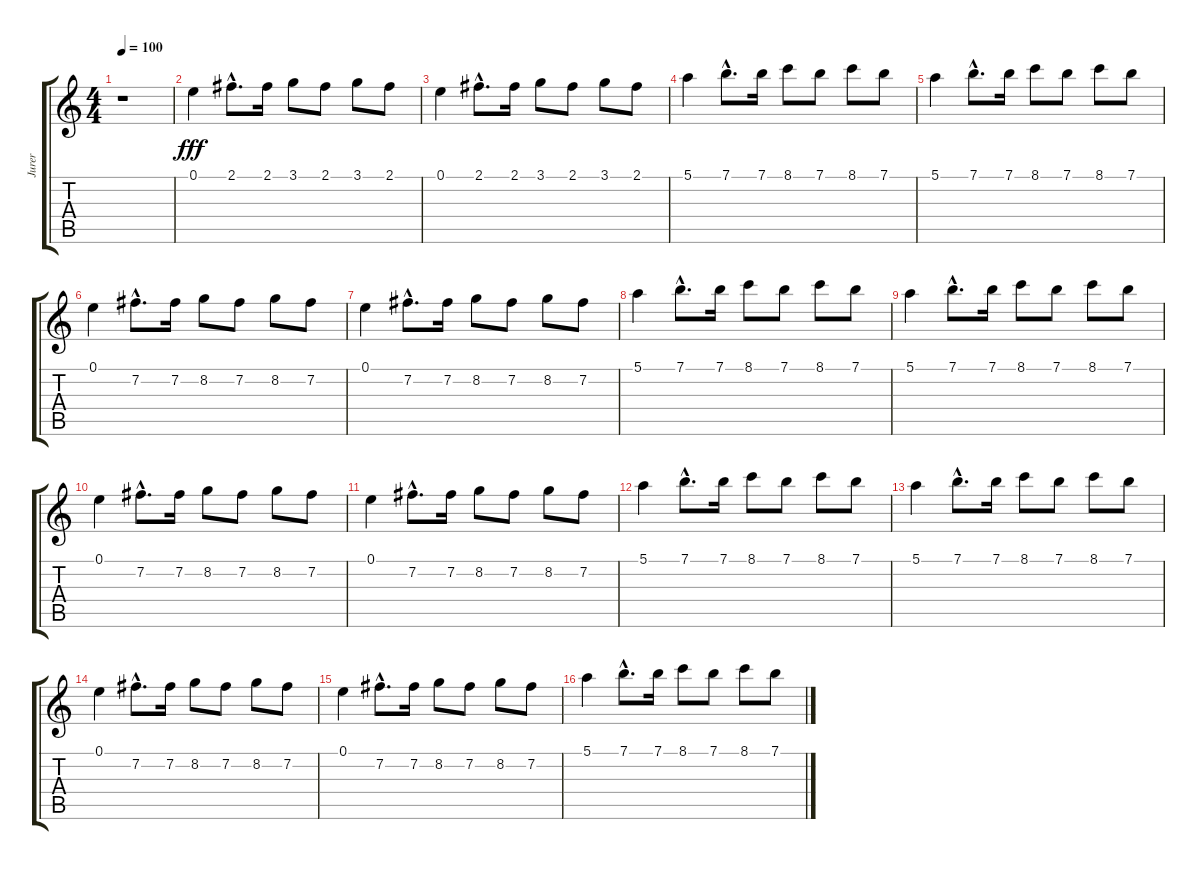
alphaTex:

\track ("Jurer" "Jurer") {instrument overdrivenguitar}
\staff {score tabs}
\tuning (E4 B3 G3 D3 A2 E2) {hide}
\ts (4 4)
\tempo 100
\clef g2
\ks c
r.1{dy fff} |
0.1.4 2.1{hac}.8{d} 2.1.16 3.1.8 2.1.8 3.1.8 2.1.8 |
0.1.4 2.1{hac}.8{d volume 14} 2.1.16{volume 14} 3.1.8{volume 14} 2.1.8 3.1.8 2.1.8 |
5.1.4{volume 14} 7.1{hac}.8{d volume 14} 7.1.16 8.1.8 7.1.8 8.1.8{volume 14} 7.1.8{volume 13} |
5.1.4 7.1{hac}.8{d} 7.1.16{volume 13} 8.1.8 7.1.8 8.1.8 7.1.8 |
0.1.4 7.2{hac}.8{d} 7.2.16 8.2.8 7.2.8 8.2.8 7.2.8 |
0.1.4 7.2{hac}.8{d} 7.2.16 8.2.8 7.2.8 8.2.8{volume 13} 7.2.8{volume 13} |
5.1.4{volume 13} 7.1{hac}.8{d volume 13} 7.1.16 8.1.8 7.1.8 8.1.8 7.1.8 |
5.1.4 7.1{hac}.8{d} 7.1.16 8.1.8 7.1.8 8.1.8 7.1.8 |
0.1.4 7.2{hac}.8{d} 7.2.16 8.2.8 7.2.8 8.2.8 7.2.8 |
0.1.4 7.2{hac}.8{d} 7.2.16 8.2.8 7.2.8 8.2.8 7.2.8{volume 13} |
5.1.4{volume 13} 7.1{hac}.8{d volume 12} 7.1.16 8.1.8{volume 12} 7.1.8{volume 12} 8.1.8 7.1.8 |
5.1.4 7.1{hac}.8{d} 7.1.16 8.1.8 7.1.8 8.1.8 7.1.8 |
0.1.4 7.2{hac}.8{d} 7.2.16 8.2.8 7.2.8 8.2.8 7.2.8 |
0.1.4 7.2{hac}.8{d} 7.2.16 8.2.8 7.2.8 8.2.8 7.2.8 |
5.1.4 7.1{hac}.8{d} 7.1.16 8.1.8 7.1.8 8.1.8 7.1.8
